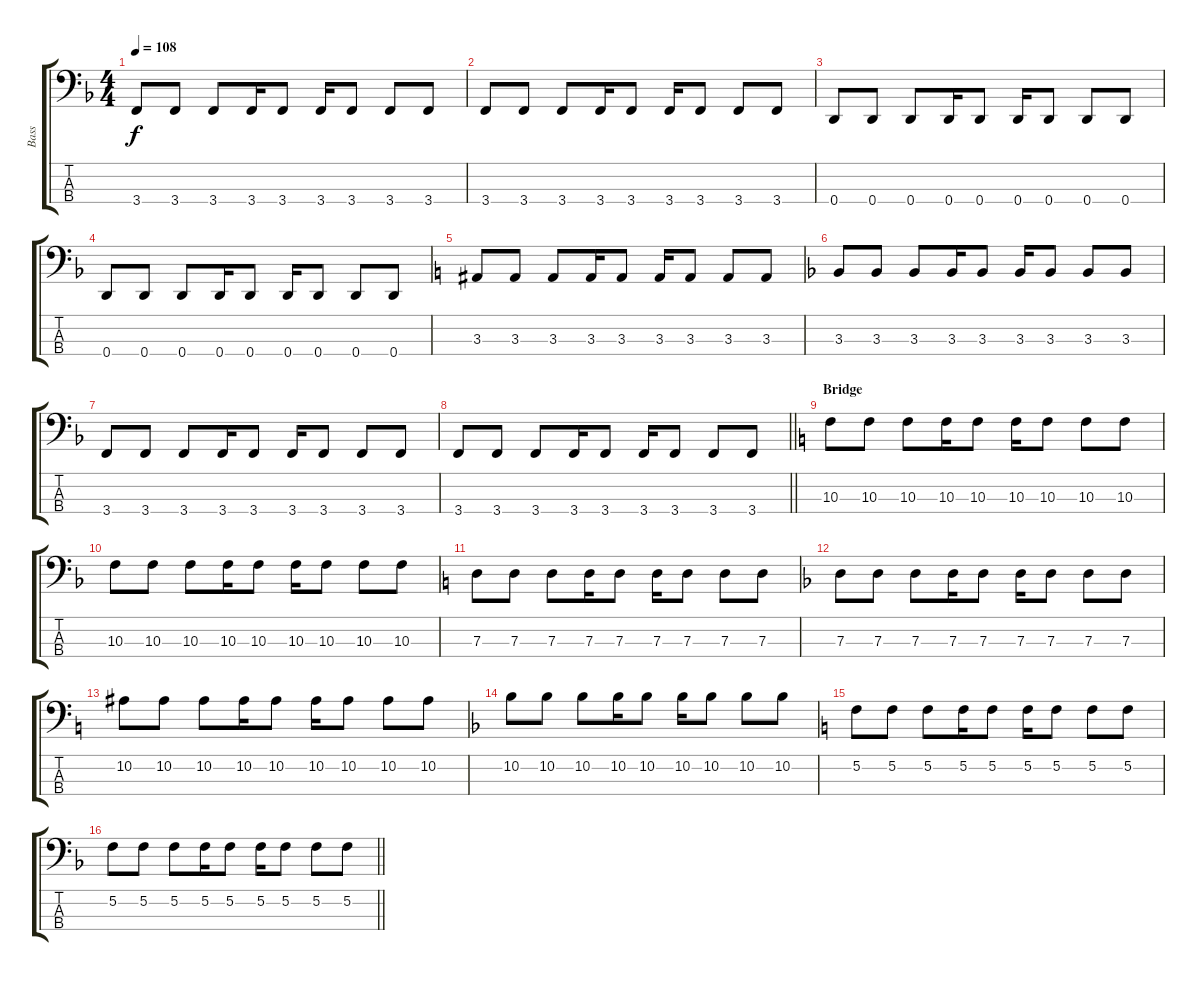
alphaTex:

\track ("Bass" "Bass") {instrument electricbassfinger}
\staff {score tabs}
\tuning (F2 C2 G1 D1) {hide}
\ts (4 4)
\tempo 108
\clef f4
\ks f
3.4.8{dy f} 3.4.8 3.4.8 3.4.16 3.4.8 3.4.16 3.4.8 3.4.8 3.4.8 |
3.4.8 3.4.8 3.4.8 3.4.16 3.4.8 3.4.16 3.4.8 3.4.8 3.4.8 |
0.4.8 0.4.8 0.4.8 0.4.16 0.4.8 0.4.16 0.4.8 0.4.8 0.4.8 |
0.4.8 0.4.8 0.4.8 0.4.16 0.4.8 0.4.16 0.4.8 0.4.8 0.4.8 |
\ks c
3.3.8 3.3.8 3.3.8 3.3.16 3.3.8 3.3.16 3.3.8 3.3.8 3.3.8 |
\ks f
3.3.8 3.3.8 3.3.8 3.3.16 3.3.8 3.3.16 3.3.8 3.3.8 3.3.8 |
3.4.8 3.4.8 3.4.8 3.4.16 3.4.8 3.4.16 3.4.8 3.4.8 3.4.8 |
\barLineRight lightlight
3.4.8 3.4.8 3.4.8 3.4.16 3.4.8 3.4.16 3.4.8 3.4.8 3.4.8 |
\section ("" "Bridge")
\ks c
10.3.8 10.3.8 10.3.8 10.3.16 10.3.8 10.3.16 10.3.8 10.3.8 10.3.8 |
\ks f
10.3.8 10.3.8 10.3.8 10.3.16 10.3.8 10.3.16 10.3.8 10.3.8 10.3.8 |
\ks c
7.3.8 7.3.8 7.3.8 7.3.16 7.3.8 7.3.16 7.3.8 7.3.8 7.3.8 |
\ks f
7.3.8 7.3.8 7.3.8 7.3.16 7.3.8 7.3.16 7.3.8 7.3.8 7.3.8 |
\ks c
10.2.8 10.2.8 10.2.8 10.2.16 10.2.8 10.2.16 10.2.8 10.2.8 10.2.8 |
\ks f
10.2.8 10.2.8 10.2.8 10.2.16 10.2.8 10.2.16 10.2.8 10.2.8 10.2.8 |
\ks c
5.2.8 5.2.8 5.2.8 5.2.16 5.2.8 5.2.16 5.2.8 5.2.8 5.2.8 |
\barLineRight lightlight
\ks f
5.2.8 5.2.8 5.2.8 5.2.16 5.2.8 5.2.16 5.2.8 5.2.8 5.2.8
